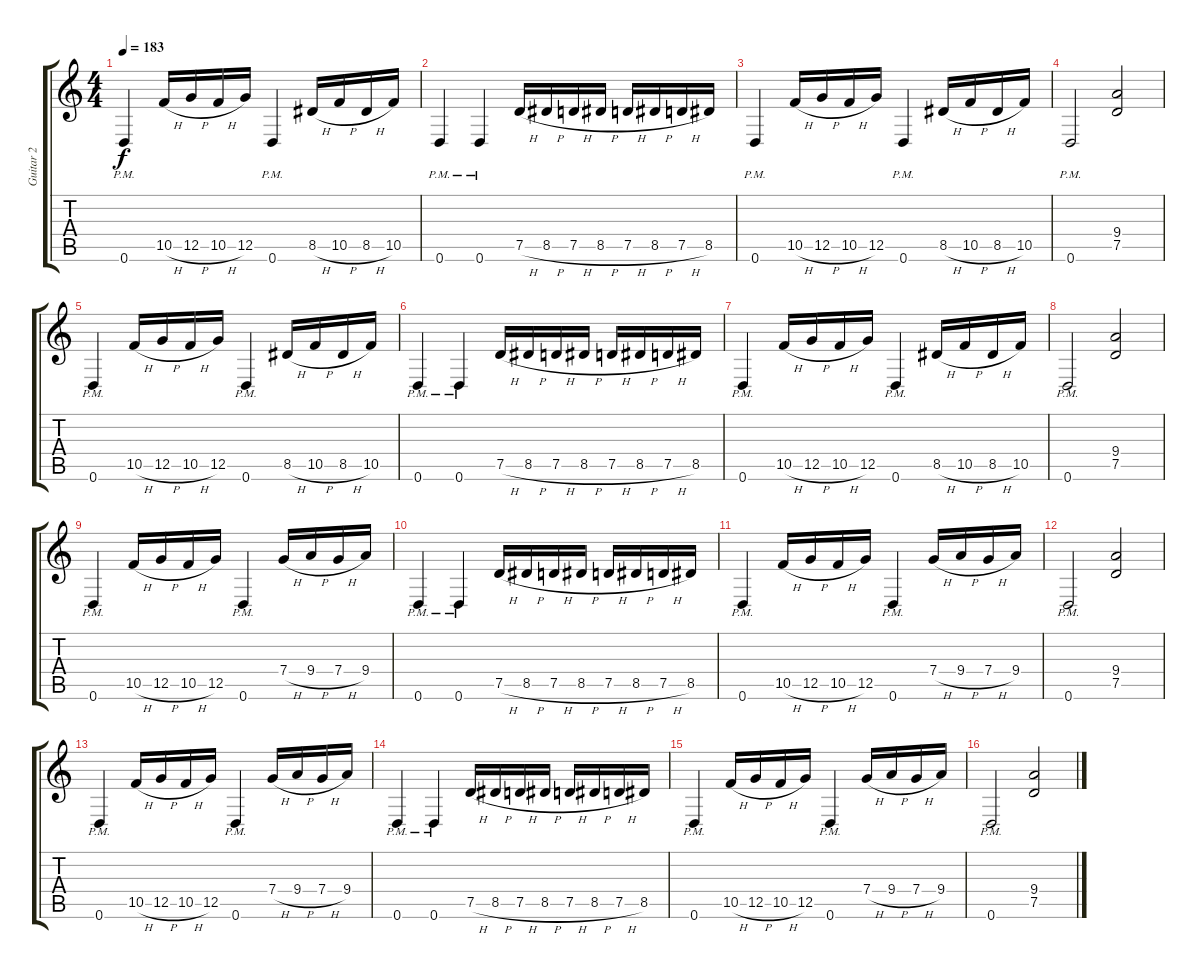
\track ("Guitar 2" "Guitar 2") {instrument distortionguitar}
\staff {score tabs}
\tuning (D4 A3 F3 C3 G2 D2) {hide}
\ts (4 4)
\tempo 183
\clef g2
\ks c
0.6{pm}.4{dy f} 10.5{h}.16 12.5{h}.16 10.5{h}.16 12.5.16 0.6{pm}.4 8.5{h}.16 10.5{h}.16 8.5{h}.16 10.5.16 |
0.6{pm}.4 0.6{pm}.4 7.5{h}.16 8.5{h}.16 7.5{h}.16 8.5{h}.16 7.5{h}.16 8.5{h}.16 7.5{h}.16 8.5.16 |
0.6{pm}.4 10.5{h}.16 12.5{h}.16 10.5{h}.16 12.5.16 0.6{pm}.4 8.5{h}.16 10.5{h}.16 8.5{h}.16 10.5.16 |
0.6{pm}.2 (9.4 7.5).2 |
0.6{pm}.4 10.5{h}.16 12.5{h}.16 10.5{h}.16 12.5.16 0.6{pm}.4 8.5{h}.16 10.5{h}.16 8.5{h}.16 10.5.16 |
0.6{pm}.4 0.6{pm}.4 7.5{h}.16 8.5{h}.16 7.5{h}.16 8.5{h}.16 7.5{h}.16 8.5{h}.16 7.5{h}.16 8.5.16 |
0.6{pm}.4 10.5{h}.16 12.5{h}.16 10.5{h}.16 12.5.16 0.6{pm}.4 8.5{h}.16 10.5{h}.16 8.5{h}.16 10.5.16 |
0.6{pm}.2 (9.4 7.5).2 |
0.6{pm}.4 10.5{h}.16 12.5{h}.16 10.5{h}.16 12.5.16 0.6{pm}.4 7.4{h}.16 9.4{h}.16 7.4{h}.16 9.4.16 |
0.6{pm}.4 0.6{pm}.4 7.5{h}.16 8.5{h}.16 7.5{h}.16 8.5{h}.16 7.5{h}.16 8.5{h}.16 7.5{h}.16 8.5.16 |
0.6{pm}.4 10.5{h}.16 12.5{h}.16 10.5{h}.16 12.5.16 0.6{pm}.4 7.4{h}.16 9.4{h}.16 7.4{h}.16 9.4.16 |
0.6{pm}.2 (9.4 7.5).2 |
0.6{pm}.4 10.5{h}.16 12.5{h}.16 10.5{h}.16 12.5.16 0.6{pm}.4 7.4{h}.16 9.4{h}.16 7.4{h}.16 9.4.16 |
0.6{pm}.4 0.6{pm}.4 7.5{h}.16 8.5{h}.16 7.5{h}.16 8.5{h}.16 7.5{h}.16 8.5{h}.16 7.5{h}.16 8.5.16 |
0.6{pm}.4 10.5{h}.16 12.5{h}.16 10.5{h}.16 12.5.16 0.6{pm}.4 7.4{h}.16 9.4{h}.16 7.4{h}.16 9.4.16 |
0.6{pm}.2 (9.4 7.5).2
